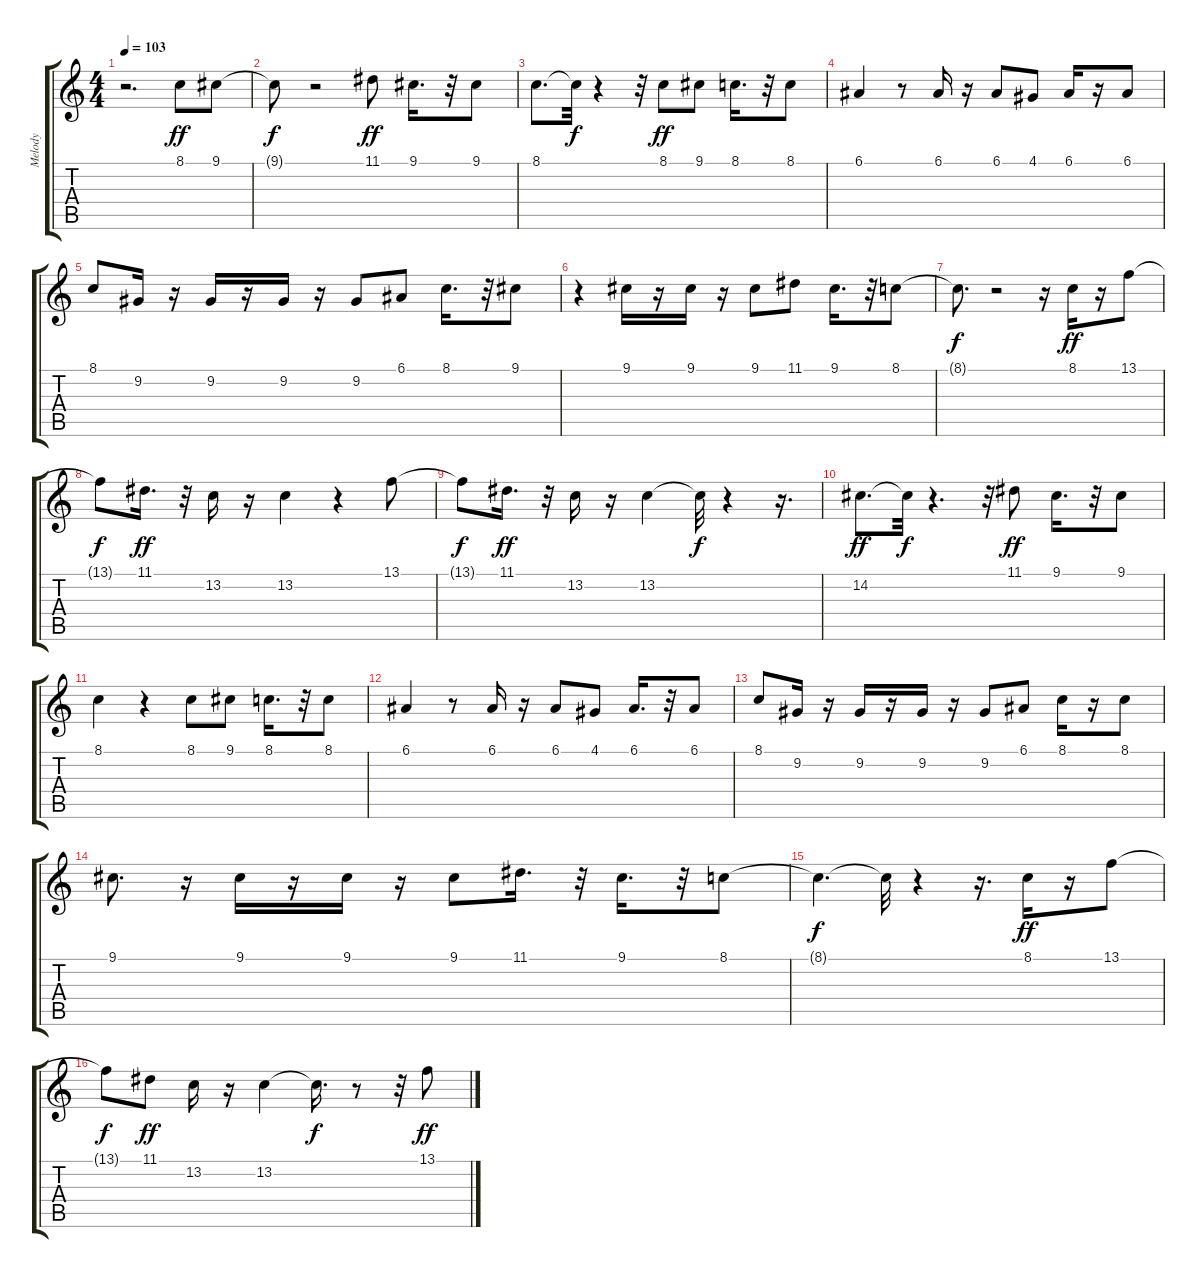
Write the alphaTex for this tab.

\track ("Melody" "Melody") {instrument flute}
\staff {score tabs}
\tuning (E4 B3 G3 D3 A2 E2) {hide}
\ts (4 4)
\tempo 103
\clef g2
\ks c
r.2{d dy f} 8.1.8{dy ff} 9.1.8 |
9.1{t}.8{dy f} r.2 11.1.8{dy ff} 9.1.16{d} r.32 9.1.8 |
8.1.8{d} 8.1{t}.32{dy f} r.4 r.32 8.1.8{dy ff} 9.1.8 8.1.16{d} r.32 8.1.8 |
6.1.4 r.8 6.1.16 r.16 6.1.8 4.1.8 6.1.16 r.16 6.1.8 |
8.1.8 9.2.16 r.16 9.2.16 r.16 9.2.16 r.16 9.2.8 6.1.8 8.1.16{d} r.32 9.1.8 |
r.4 9.1.16 r.16 9.1.16 r.16 9.1.8 11.1.8 9.1.16{d} r.32 8.1.8 |
8.1{t}.8{d dy f} r.2 r.16 8.1.16{dy ff} r.16 13.1.8 |
13.1{t}.8{dy f} 11.1.16{d dy ff} r.32 13.2.16 r.16 13.2.4 r.4 13.1.8 |
13.1{t}.8{dy f} 11.1.16{d dy ff} r.32 13.2.16 r.16 13.2.4 13.2{t}.32{dy f} r.4 r.16{d} |
14.2.8{d dy ff} 14.2{t}.32{dy f} r.4{d} r.32 11.1.8{dy ff} 9.1.16{d} r.32 9.1.8 |
8.1.4 r.4 8.1.8 9.1.8 8.1.16{d} r.32 8.1.8 |
6.1.4 r.8 6.1.16 r.16 6.1.8 4.1.8 6.1.16{d} r.32 6.1.8 |
8.1.8 9.2.16 r.16 9.2.16 r.16 9.2.16 r.16 9.2.8 6.1.8 8.1.16 r.16 8.1.8 |
9.1.8{d} r.16 9.1.16 r.16 9.1.16 r.16 9.1.8 11.1.16{d} r.32 9.1.16{d} r.32 8.1.8 |
8.1{t}.4{d dy f} 8.1{t}.32 r.4 r.16{d} 8.1.16{dy ff} r.16 13.1.8 |
13.1{t}.8{dy f} 11.1.8{dy ff} 13.2.16 r.16 13.2.4 13.2{t}.16{d dy f} r.8 r.32 13.1.8{dy ff}
